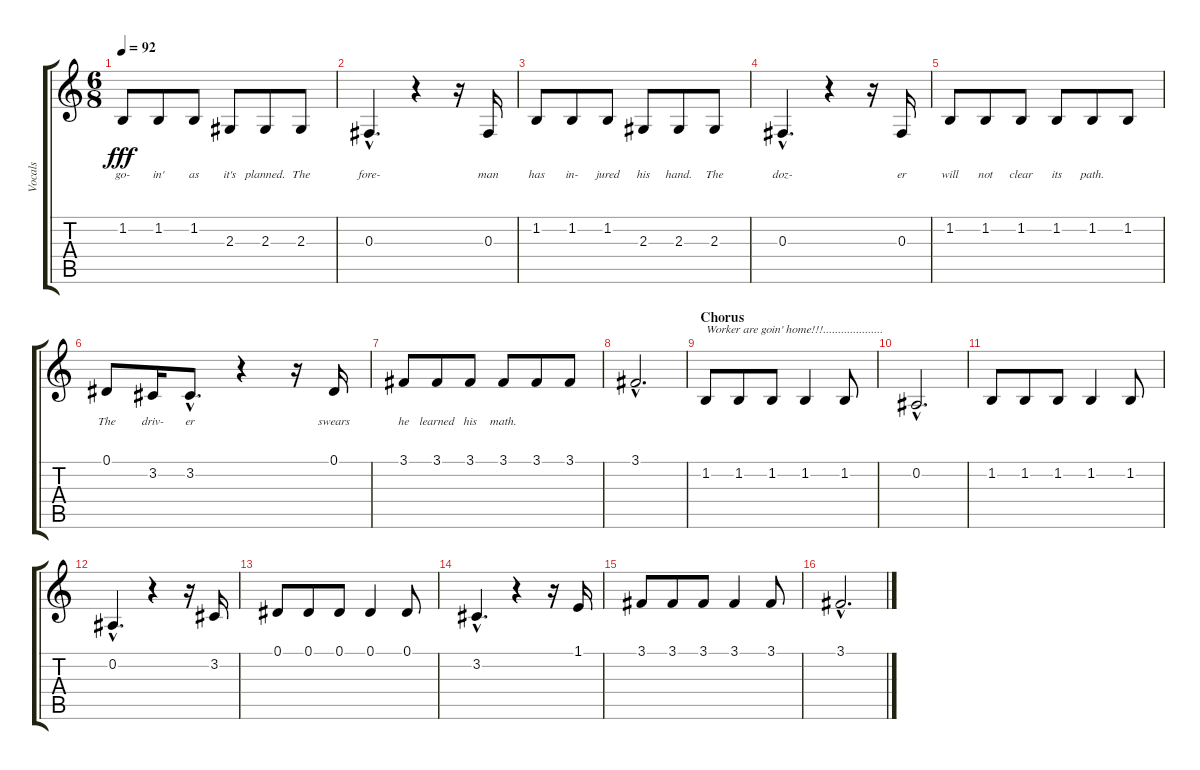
\track ("Vocals" "Vocals") {instrument lead2sawtooth}
\staff {score tabs}
\tuning (Eb4 Bb3 Gb3 Db3 Ab2 Eb2) {hide}
\ts (6 8)
\tempo 92
\clef g2
\ks c
1.2.8{lyrics (0 "go-") lyrics (1 "") lyrics (2 "") lyrics (3 "") lyrics (4 "") dy fff} 1.2.8{lyrics (0 "in'") lyrics (1 "") lyrics (2 "") lyrics (3 "") lyrics (4 "")} 1.2.8{lyrics (0 "as") lyrics (1 "") lyrics (2 "") lyrics (3 "") lyrics (4 "")} 2.3.8{lyrics (0 "it's") lyrics (1 "") lyrics (2 "") lyrics (3 "") lyrics (4 "")} 2.3.8{lyrics (0 "planned.") lyrics (1 "") lyrics (2 "") lyrics (3 "") lyrics (4 "")} 2.3.8{lyrics (0 "The") lyrics (1 "") lyrics (2 "") lyrics (3 "") lyrics (4 "")} |
0.3{hac}.4{d lyrics (0 "fore-") lyrics (1 "") lyrics (2 "") lyrics (3 "") lyrics (4 "")} r.4 r.16 0.3.16{lyrics (0 "man") lyrics (1 "") lyrics (2 "") lyrics (3 "") lyrics (4 "")} |
1.2.8{lyrics (0 "has") lyrics (1 "") lyrics (2 "") lyrics (3 "") lyrics (4 "")} 1.2.8{lyrics (0 "in-") lyrics (1 "") lyrics (2 "") lyrics (3 "") lyrics (4 "")} 1.2.8{lyrics (0 "jured") lyrics (1 "") lyrics (2 "") lyrics (3 "") lyrics (4 "")} 2.3.8{lyrics (0 "his") lyrics (1 "") lyrics (2 "") lyrics (3 "") lyrics (4 "")} 2.3.8{lyrics (0 "hand.") lyrics (1 "") lyrics (2 "") lyrics (3 "") lyrics (4 "")} 2.3.8{lyrics (0 "The") lyrics (1 "") lyrics (2 "") lyrics (3 "") lyrics (4 "")} |
0.3{hac}.4{d lyrics (0 "doz-") lyrics (1 "") lyrics (2 "") lyrics (3 "") lyrics (4 "")} r.4 r.16 0.3.16{lyrics (0 "er") lyrics (1 "") lyrics (2 "") lyrics (3 "") lyrics (4 "")} |
1.2.8{lyrics (0 "will") lyrics (1 "") lyrics (2 "") lyrics (3 "") lyrics (4 "")} 1.2.8{lyrics (0 "not") lyrics (1 "") lyrics (2 "") lyrics (3 "") lyrics (4 "")} 1.2.8{lyrics (0 "clear") lyrics (1 "") lyrics (2 "") lyrics (3 "") lyrics (4 "")} 1.2.8{lyrics (0 "its") lyrics (1 "") lyrics (2 "") lyrics (3 "") lyrics (4 "")} 1.2.8{lyrics (0 "path.") lyrics (1 "") lyrics (2 "") lyrics (3 "") lyrics (4 "")} 1.2.8{lyrics (0 "") lyrics (1 "") lyrics (2 "") lyrics (3 "") lyrics (4 "")} |
0.1.8{lyrics (0 "The") lyrics (1 "") lyrics (2 "") lyrics (3 "") lyrics (4 "")} 3.2.16{lyrics (0 "driv-") lyrics (1 "") lyrics (2 "") lyrics (3 "") lyrics (4 "")} 3.2{hac}.8{d lyrics (0 "er") lyrics (1 "") lyrics (2 "") lyrics (3 "") lyrics (4 "")} r.4 r.16 0.1.16{lyrics (0 "swears") lyrics (1 "") lyrics (2 "") lyrics (3 "") lyrics (4 "")} |
3.1.8{lyrics (0 "he") lyrics (1 "") lyrics (2 "") lyrics (3 "") lyrics (4 "")} 3.1.8{lyrics (0 "learned") lyrics (1 "") lyrics (2 "") lyrics (3 "") lyrics (4 "")} 3.1.8{lyrics (0 "his") lyrics (1 "") lyrics (2 "") lyrics (3 "") lyrics (4 "")} 3.1.8{lyrics (0 "math.") lyrics (1 "") lyrics (2 "") lyrics (3 "") lyrics (4 "")} 3.1.8 3.1.8 |
3.1{hac}.2{d} |
\section ("" "Chorus")
1.2.8{txt "Worker are goin' home!!!...................."} 1.2.8 1.2.8 1.2.4 1.2.8 |
0.2{hac}.2{d} |
1.2.8 1.2.8 1.2.8 1.2.4 1.2.8 |
0.2{hac}.4{d} r.4 r.16 3.2.16 |
0.1.8 0.1.8 0.1.8 0.1.4 0.1.8 |
3.2{hac}.4{d} r.4 r.16 1.1.16 |
3.1.8 3.1.8 3.1.8 3.1.4 3.1.8 |
3.1{hac}.2{d}
